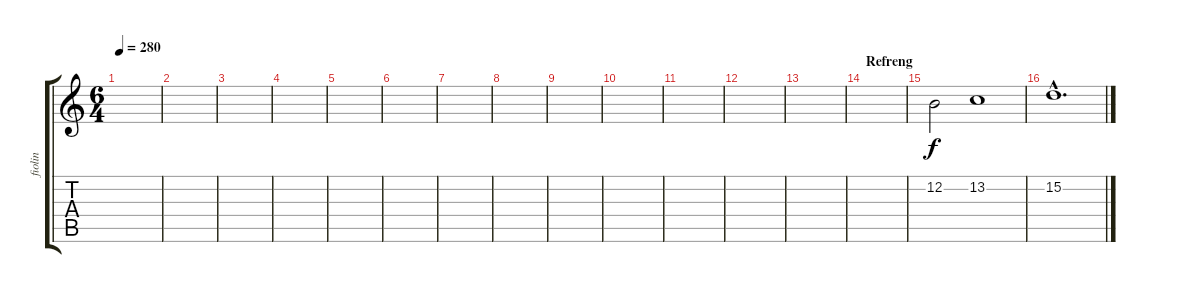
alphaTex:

\track ("fiolin" "fiolin") {instrument synthstrings1}
\staff {score tabs}
\tuning (E4 B3 G3 D3 A2 E2) {hide}
\ts (6 4)
\tempo 280
\clef g2
\ks c
|
|
|
|
|
|
|
|
|
|
|
|
|
\section ("" "Refreng")
|
12.2.2 13.2.1 |
15.2{hac}.1{d}
